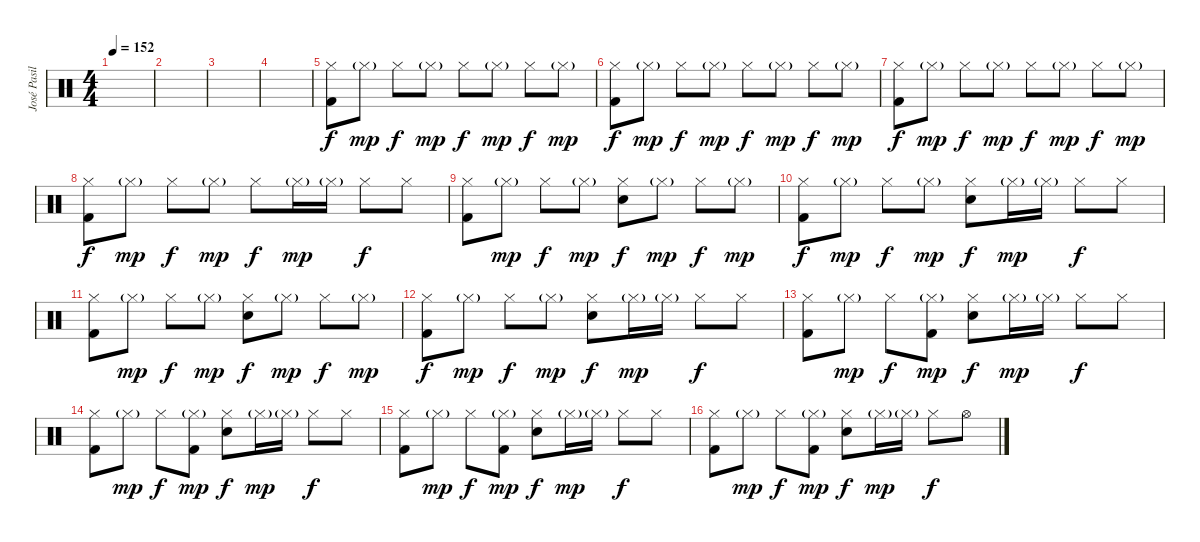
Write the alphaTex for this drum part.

\track ("José Pasillas" "José Pasil") {instrument percussion}
\staff {score}
\articulation defaults
\ts (4 4)
\tempo 152
\clef neutral
\ks c
|
|
|
|
("Hi-Hat (closed)" "Kick (hit) 2").8 "Hi-Hat (closed)"{g}.8{dy mp} "Hi-Hat (closed)".8{dy f} "Hi-Hat (closed)"{g}.8{dy mp} "Hi-Hat (closed)".8{dy f} "Hi-Hat (closed)"{g}.8{dy mp} "Hi-Hat (closed)".8{dy f} "Hi-Hat (closed)"{g}.8{dy mp} |
("Hi-Hat (closed)" "Kick (hit) 2").8{dy f} "Hi-Hat (closed)"{g}.8{dy mp} "Hi-Hat (closed)".8{dy f} "Hi-Hat (closed)"{g}.8{dy mp} "Hi-Hat (closed)".8{dy f} "Hi-Hat (closed)"{g}.8{dy mp} "Hi-Hat (closed)".8{dy f} "Hi-Hat (closed)"{g}.8{dy mp} |
("Hi-Hat (closed)" "Kick (hit) 2").8{dy f} "Hi-Hat (closed)"{g}.8{dy mp} "Hi-Hat (closed)".8{dy f} "Hi-Hat (closed)"{g}.8{dy mp} "Hi-Hat (closed)".8{dy f} "Hi-Hat (closed)"{g}.8{dy mp} "Hi-Hat (closed)".8{dy f} "Hi-Hat (closed)"{g}.8{dy mp} |
("Hi-Hat (closed)" "Kick (hit) 2").8{dy f} "Hi-Hat (closed)"{g}.8{dy mp} "Hi-Hat (closed)".8{dy f} "Hi-Hat (closed)"{g}.8{dy mp} "Hi-Hat (closed)".8{dy f} "Hi-Hat (closed)"{g}.16{dy mp} "Hi-Hat (closed)"{g}.16 "Hi-Hat (closed)".8{dy f} "Hi-Hat (closed)".8 |
("Hi-Hat (closed)" "Kick (hit) 2").8 "Hi-Hat (closed)"{g}.8{dy mp} "Hi-Hat (closed)".8{dy f} "Hi-Hat (closed)"{g}.8{dy mp} ("Hi-Hat (closed)" "Electric Snare (hit)").8{dy f} "Hi-Hat (closed)"{g}.8{dy mp} "Hi-Hat (closed)".8{dy f} "Hi-Hat (closed)"{g}.8{dy mp} |
("Hi-Hat (closed)" "Kick (hit) 2").8{dy f} "Hi-Hat (closed)"{g}.8{dy mp} "Hi-Hat (closed)".8{dy f} "Hi-Hat (closed)"{g}.8{dy mp} ("Hi-Hat (closed)" "Electric Snare (hit)").8{dy f} "Hi-Hat (closed)"{g}.16{dy mp} "Hi-Hat (closed)"{g}.16 "Hi-Hat (closed)".8{dy f} "Hi-Hat (closed)".8 |
("Hi-Hat (closed)" "Kick (hit) 2").8 "Hi-Hat (closed)"{g}.8{dy mp} "Hi-Hat (closed)".8{dy f} "Hi-Hat (closed)"{g}.8{dy mp} ("Hi-Hat (closed)" "Electric Snare (hit)").8{dy f} "Hi-Hat (closed)"{g}.8{dy mp} "Hi-Hat (closed)".8{dy f} "Hi-Hat (closed)"{g}.8{dy mp} |
("Hi-Hat (closed)" "Kick (hit) 2").8{dy f} "Hi-Hat (closed)"{g}.8{dy mp} "Hi-Hat (closed)".8{dy f} "Hi-Hat (closed)"{g}.8{dy mp} ("Hi-Hat (closed)" "Electric Snare (hit)").8{dy f} "Hi-Hat (closed)"{g}.16{dy mp} "Hi-Hat (closed)"{g}.16 "Hi-Hat (closed)".8{dy f} "Hi-Hat (closed)".8 |
("Hi-Hat (closed)" "Kick (hit) 2").8 "Hi-Hat (closed)"{g}.8{dy mp} "Hi-Hat (closed)".8{dy f} ("Hi-Hat (closed)"{g} "Kick (hit) 2").8{dy mp} ("Hi-Hat (closed)" "Electric Snare (hit)").8{dy f} "Hi-Hat (closed)"{g}.16{dy mp} "Hi-Hat (closed)"{g}.16 "Hi-Hat (closed)".8{dy f} "Hi-Hat (closed)".8 |
("Hi-Hat (closed)" "Kick (hit) 2").8 "Hi-Hat (closed)"{g}.8{dy mp} "Hi-Hat (closed)".8{dy f} ("Hi-Hat (closed)"{g} "Kick (hit) 2").8{dy mp} ("Hi-Hat (closed)" "Electric Snare (hit)").8{dy f} "Hi-Hat (closed)"{g}.16{dy mp} "Hi-Hat (closed)"{g}.16 "Hi-Hat (closed)".8{dy f} "Hi-Hat (closed)".8 |
("Hi-Hat (closed)" "Kick (hit) 2").8 "Hi-Hat (closed)"{g}.8{dy mp} "Hi-Hat (closed)".8{dy f} ("Hi-Hat (closed)"{g} "Kick (hit) 2").8{dy mp} ("Hi-Hat (closed)" "Electric Snare (hit)").8{dy f} "Hi-Hat (closed)"{g}.16{dy mp} "Hi-Hat (closed)"{g}.16 "Hi-Hat (closed)".8{dy f} "Hi-Hat (closed)".8 |
("Hi-Hat (closed)" "Kick (hit) 2").8 "Hi-Hat (closed)"{g}.8{dy mp} "Hi-Hat (closed)".8{dy f} ("Hi-Hat (closed)"{g} "Kick (hit) 2").8{dy mp} ("Hi-Hat (closed)" "Electric Snare (hit)").8{dy f} "Hi-Hat (closed)"{g}.16{dy mp} "Hi-Hat (closed)"{g}.16 "Hi-Hat (closed)".8{dy f} "Hi-Hat (open)".8
